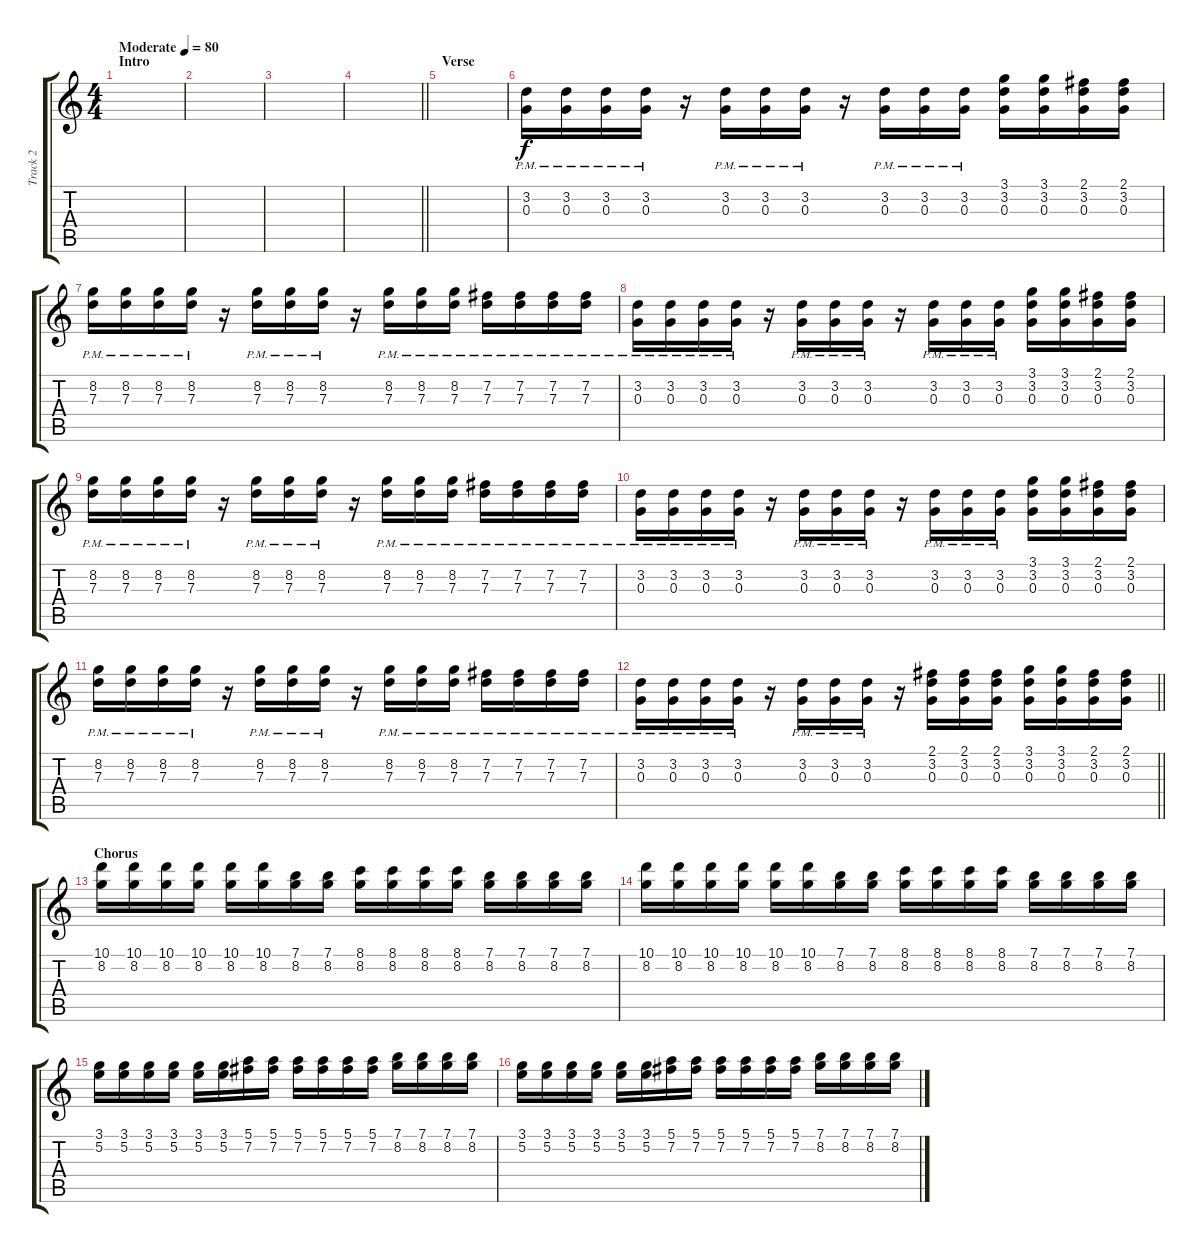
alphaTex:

\track ("Track 2" "Track 2") {instrument overdrivenguitar}
\staff {score tabs}
\tuning (E4 B3 G3 D3 A2 D2) {hide}
\ts (4 4)
\section ("" "Intro")
\tempo (80 "Moderate")
\clef g2
\ks c
|
|
|
\barLineRight lightlight
|
\section ("" "Verse")
|
(3.2{pm} 0.3{pm}).16 (3.2{pm} 0.3{pm}).16 (3.2{pm} 0.3{pm}).16 (3.2{pm} 0.3{pm}).16 r.16 (3.2{pm} 0.3{pm}).16 (3.2{pm} 0.3{pm}).16 (3.2{pm} 0.3{pm}).16 r.16 (3.2{pm} 0.3{pm}).16 (3.2{pm} 0.3{pm}).16 (3.2{pm} 0.3{pm}).16 (3.1 3.2 0.3).16 (3.1 3.2 0.3).16 (2.1 3.2 0.3).16 (2.1 3.2 0.3).16 |
(8.2{pm} 7.3{pm}).16 (8.2{pm} 7.3{pm}).16 (8.2{pm} 7.3{pm}).16 (8.2{pm} 7.3{pm}).16 r.16 (8.2{pm} 7.3{pm}).16 (8.2{pm} 7.3{pm}).16 (8.2{pm} 7.3{pm}).16 r.16 (8.2{pm} 7.3{pm}).16 (8.2{pm} 7.3{pm}).16 (8.2{pm} 7.3{pm}).16 (7.2{pm} 7.3{pm}).16 (7.2{pm} 7.3{pm}).16 (7.2{pm} 7.3{pm}).16 (7.2{pm} 7.3{pm}).16 |
(3.2{pm} 0.3{pm}).16 (3.2{pm} 0.3{pm}).16 (3.2{pm} 0.3{pm}).16 (3.2{pm} 0.3{pm}).16 r.16 (3.2{pm} 0.3{pm}).16 (3.2{pm} 0.3{pm}).16 (3.2{pm} 0.3{pm}).16 r.16 (3.2{pm} 0.3{pm}).16 (3.2{pm} 0.3{pm}).16 (3.2{pm} 0.3{pm}).16 (3.1 3.2 0.3).16 (3.1 3.2 0.3).16 (2.1 3.2 0.3).16 (2.1 3.2 0.3).16 |
(8.2{pm} 7.3{pm}).16 (8.2{pm} 7.3{pm}).16 (8.2{pm} 7.3{pm}).16 (8.2{pm} 7.3{pm}).16 r.16 (8.2{pm} 7.3{pm}).16 (8.2{pm} 7.3{pm}).16 (8.2{pm} 7.3{pm}).16 r.16 (8.2{pm} 7.3{pm}).16 (8.2{pm} 7.3{pm}).16 (8.2{pm} 7.3{pm}).16 (7.2{pm} 7.3{pm}).16 (7.2{pm} 7.3{pm}).16 (7.2{pm} 7.3{pm}).16 (7.2{pm} 7.3{pm}).16 |
(3.2{pm} 0.3{pm}).16 (3.2{pm} 0.3{pm}).16 (3.2{pm} 0.3{pm}).16 (3.2{pm} 0.3{pm}).16 r.16 (3.2{pm} 0.3{pm}).16 (3.2{pm} 0.3{pm}).16 (3.2{pm} 0.3{pm}).16 r.16 (3.2{pm} 0.3{pm}).16 (3.2{pm} 0.3{pm}).16 (3.2{pm} 0.3{pm}).16 (3.1 3.2 0.3).16 (3.1 3.2 0.3).16 (2.1 3.2 0.3).16 (2.1 3.2 0.3).16 |
(8.2{pm} 7.3{pm}).16 (8.2{pm} 7.3{pm}).16 (8.2{pm} 7.3{pm}).16 (8.2{pm} 7.3{pm}).16 r.16 (8.2{pm} 7.3{pm}).16 (8.2{pm} 7.3{pm}).16 (8.2{pm} 7.3{pm}).16 r.16 (8.2{pm} 7.3{pm}).16 (8.2{pm} 7.3{pm}).16 (8.2{pm} 7.3{pm}).16 (7.2{pm} 7.3{pm}).16 (7.2{pm} 7.3{pm}).16 (7.2{pm} 7.3{pm}).16 (7.2{pm} 7.3{pm}).16 |
\barLineRight lightlight
(3.2{pm} 0.3{pm}).16 (3.2{pm} 0.3{pm}).16 (3.2{pm} 0.3{pm}).16 (3.2{pm} 0.3{pm}).16 r.16 (3.2{pm} 0.3{pm}).16 (3.2{pm} 0.3{pm}).16 (3.2{pm} 0.3{pm}).16 r.16 (2.1 3.2 0.3).16 (2.1 3.2 0.3).16 (2.1 3.2 0.3).16 (3.1 3.2 0.3).16 (3.1 3.2 0.3).16 (2.1 3.2 0.3).16 (2.1 3.2 0.3).16 |
\section ("" "Chorus")
(10.1 8.2).16 (10.1 8.2).16 (10.1 8.2).16 (10.1 8.2).16 (10.1 8.2).16 (10.1 8.2).16 (7.1 8.2).16 (7.1 8.2).16 (8.1 8.2).16 (8.1 8.2).16 (8.1 8.2).16 (8.1 8.2).16 (7.1 8.2).16 (7.1 8.2).16 (7.1 8.2).16 (7.1 8.2).16 |
(10.1 8.2).16 (10.1 8.2).16 (10.1 8.2).16 (10.1 8.2).16 (10.1 8.2).16 (10.1 8.2).16 (7.1 8.2).16 (7.1 8.2).16 (8.1 8.2).16 (8.1 8.2).16 (8.1 8.2).16 (8.1 8.2).16 (7.1 8.2).16 (7.1 8.2).16 (7.1 8.2).16 (7.1 8.2).16 |
(3.1 5.2).16 (3.1 5.2).16 (3.1 5.2).16 (3.1 5.2).16 (3.1 5.2).16 (3.1 5.2).16 (5.1 7.2).16 (5.1 7.2).16 (5.1 7.2).16 (5.1 7.2).16 (5.1 7.2).16 (5.1 7.2).16 (7.1 8.2).16 (7.1 8.2).16 (7.1 8.2).16 (7.1 8.2).16 |
(3.1 5.2).16 (3.1 5.2).16 (3.1 5.2).16 (3.1 5.2).16 (3.1 5.2).16 (3.1 5.2).16 (5.1 7.2).16 (5.1 7.2).16 (5.1 7.2).16 (5.1 7.2).16 (5.1 7.2).16 (5.1 7.2).16 (7.1 8.2).16 (7.1 8.2).16 (7.1 8.2).16 (7.1 8.2).16
